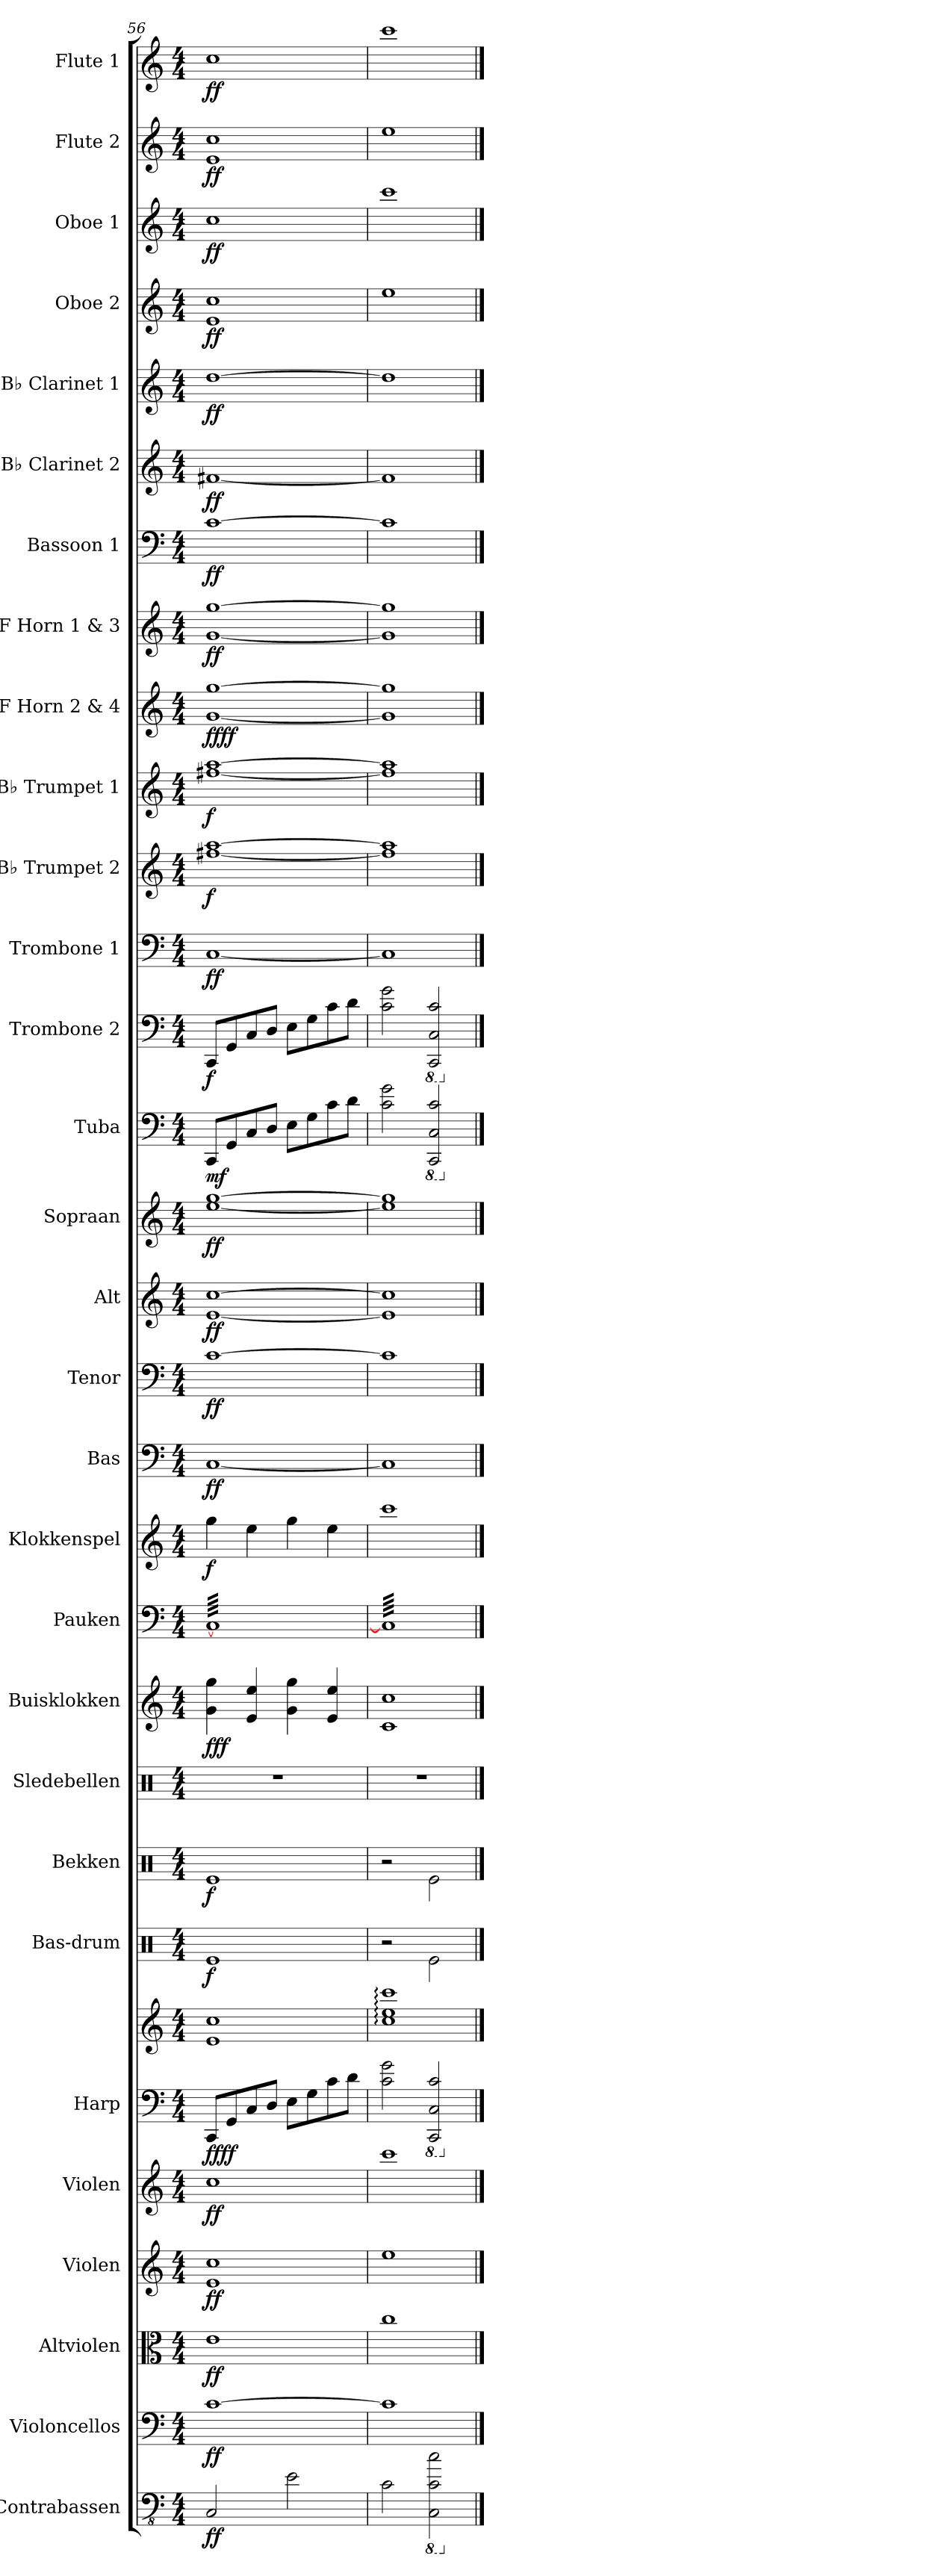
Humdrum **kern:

**kern	**dynam	**kern	**dynam	**kern	**dynam	**kern	**dynam	**kern	**dynam	**kern	**kern	**dynam	**kern	**dynam	**kern	**dynam	**kern	**kern	**dynam	**kern	**kern	**dynam	**kern	**dynam	**kern	**dynam	**kern	**dynam	**kern	**dynam	**kern	**dynam	**kern	**dynam	**kern	**dynam	**kern	**dynam	**kern	**dynam	**kern	**dynam	**kern	**dynam	**kern	**dynam	**kern	**dynam	**kern	**dynam	**kern	**dynam	**kern	**dynam	**kern	**dynam	**kern	**dynam
*part30	*part30	*part29	*part29	*part28	*part28	*part27	*part27	*part26	*part26	*part25	*part25	*part25	*part24	*part24	*part23	*part23	*part22	*part21	*part21	*part20	*part19	*part19	*part18	*part18	*part17	*part17	*part16	*part16	*part15	*part15	*part14	*part14	*part13	*part13	*part12	*part12	*part11	*part11	*part10	*part10	*part9	*part9	*part8	*part8	*part7	*part7	*part6	*part6	*part5	*part5	*part4	*part4	*part3	*part3	*part2	*part2	*part1	*part1
*staff31	*staff31	*staff30	*staff30	*staff29	*staff29	*staff28	*staff28	*staff27	*staff27	*staff26	*staff25	*staff25/26	*staff24	*staff24	*staff23	*staff23	*staff22	*staff21	*staff21	*staff20	*staff19	*staff19	*staff18	*staff18	*staff17	*staff17	*staff16	*staff16	*staff15	*staff15	*staff14	*staff14	*staff13	*staff13	*staff12	*staff12	*staff11	*staff11	*staff10	*staff10	*staff9	*staff9	*staff8	*staff8	*staff7	*staff7	*staff6	*staff6	*staff5	*staff5	*staff4	*staff4	*staff3	*staff3	*staff2	*staff2	*staff1	*staff1
*I"Contrabassen	*	*I"Violoncellos	*	*I"Altviolen	*	*I"Violen	*	*I"Violen	*	*I"Harp	*	*	*I"Bas-drum	*	*I"Bekken	*	*I"Sledebellen	*I"Buisklokken	*	*I"Pauken	*I"Klokkenspel	*	*I"Bas	*	*I"Tenor	*	*I"Alt	*	*I"Sopraan	*	*I"Tuba	*	*I"Trombone 2	*	*I"Trombone 1	*	*I"B♭ Trumpet 2	*	*I"B♭ Trumpet 1	*	*I"F Horn 2 &amp; 4	*	*I"F Horn 1 &amp; 3	*	*I"Bassoon 1	*	*I"B♭ Clarinet 2	*	*I"B♭ Clarinet 1	*	*I"Oboe 2	*	*I"Oboe 1	*	*I"Flute 2	*	*I"Flute 1	*
*I'Ca. Bsn.	*	*I'Vcs.	*	*I'A. Vln.	*	*I'Vln.	*	*I'Vln.	*	*I'Hrp.	*	*	*I'Bs. Dr.	*	*I'Bkn.	*	*I'Sl. Bel.	*	*	*I'Pauk.	*	*	*I'Bs.	*	*I'T.	*	*I'A.	*	*I'S.	*	*I'Tba.	*	*I'Tbn. 2	*	*I'Tbn. 1	*	*I'B♭ Tpt. 2	*	*I'B♭ Tpt. 1	*	*I'F Hn. 2 4	*	*I'F Hn. 1 3	*	*I'Bsn. 1	*	*I'B♭ Cl. 2	*	*I'B♭ Cl. 1	*	*I'Ob. 2	*	*I'Ob. 1	*	*I'Fl. 2	*	*I'Fl. 1	*
*clefFv4	*	*clefF4	*	*clefC3	*	*clefG2	*	*clefG2	*	*clefF4	*clefG2	*	*clefX	*	*clefX	*	*clefX	*clefG2	*	*clefF4	*clefG2	*	*clefF4	*	*clefF4	*	*clefG2	*	*clefG2	*	*clefF4	*	*clefF4	*	*clefF4	*	*clefG2	*	*clefG2	*	*clefG2	*	*clefG2	*	*clefF4	*	*clefG2	*	*clefG2	*	*clefG2	*	*clefG2	*	*clefG2	*	*clefG2	*
*	*	*	*	*	*	*	*	*	*	*	*	*	*	*	*	*	*	*	*	*	*ITrd-14c-24	*	*	*	*	*	*	*	*	*	*	*	*	*	*	*	*ITrd1c2	*	*ITrd1c2	*	*ITrd4c7	*	*ITrd4c7	*	*	*	*ITrd1c2	*	*ITrd1c2	*	*	*	*	*	*	*	*	*
*k[]	*	*k[]	*	*k[]	*	*k[]	*	*k[]	*	*k[]	*k[]	*	*k[]	*	*k[]	*	*k[]	*k[]	*	*k[]	*k[]	*	*k[]	*	*k[]	*	*k[]	*	*k[]	*	*k[]	*	*k[]	*	*k[]	*	*k[b-e-]	*	*k[b-e-]	*	*k[b-]	*	*k[b-]	*	*k[]	*	*k[b-e-]	*	*k[b-e-]	*	*k[]	*	*k[]	*	*k[]	*	*k[]	*
*M4/4	*	*M4/4	*	*M4/4	*	*M4/4	*	*M4/4	*	*M4/4	*M4/4	*	*M4/4	*	*M4/4	*	*M4/4	*M4/4	*	*M4/4	*M4/4	*	*M4/4	*	*M4/4	*	*M4/4	*	*M4/4	*	*M4/4	*	*M4/4	*	*M4/4	*	*M4/4	*	*M4/4	*	*M4/4	*	*M4/4	*	*M4/4	*	*M4/4	*	*M4/4	*	*M4/4	*	*M4/4	*	*M4/4	*	*M4/4	*
*MM60	*	*MM60	*	*MM60	*	*MM60	*	*MM60	*	*MM60	*MM60	*	*MM60	*	*MM60	*	*MM60	*MM60	*	*MM60	*MM60	*	*MM60	*	*MM60	*	*MM60	*	*MM60	*	*MM60	*	*MM60	*	*MM60	*	*MM60	*	*MM60	*	*MM60	*	*MM60	*	*MM60	*	*MM60	*	*MM60	*	*MM60	*	*MM60	*	*MM60	*	*MM60	*
=56	=56	=56	=56	=56	=56	=56	=56	=56	=56	=56	=56	=56	=56	=56	=56	=56	=56	=56	=56	=56	=56	=56	=56	=56	=56	=56	=56	=56	=56	=56	=56	=56	=56	=56	=56	=56	=56	=56	=56	=56	=56	=56	=56	=56	=56	=56	=56	=56	=56	=56	=56	=56	=56	=56	=56	=56	=56	=56
!	!LO:DY:b	!	!LO:DY:b	!	!LO:DY:b	!	!LO:DY:b	!	!LO:DY:b	!	!	!LO:DY:b=2	!	!	!	!	!	!	!	!	!	!	!	!	!	!	!	!	!	!	!	!	!	!	!	!	!	!	!	!	!	!	!	!	!	!	!	!	!	!	!	!	!	!	!	!	!	!
!	!	!	!	!	!	!	!	!	!	!	!	!LO:DY:n=1:b	!	!LO:DY:b	!	!LO:DY:b	!	!	!LO:DY:b	!	!	!LO:DY:b	!	!LO:DY:b	!	!LO:DY:b	!	!LO:DY:b	!	!LO:DY:b	!	!LO:DY:b	!	!LO:DY:b	!	!LO:DY:b	!	!LO:DY:b	!	!LO:DY:b	!	!LO:DY:b	!	!	!	!	!	!	!	!	!	!	!	!	!	!	!	!
!	!	!	!	!	!	!	!	!	!	!	!	!	!	!	!	!	!	!	!	!	!	!	!	!	!	!	!	!	!	!	!	!	!	!	!	!	!	!	!	!	!	!LO:DY:n=1:b	!	!LO:DY:b	!	!LO:DY:b	!	!LO:DY:b	!	!LO:DY:b	!	!LO:DY:b	!	!LO:DY:b	!	!LO:DY:b	!	!LO:DY:b
*	*	*	*	*	*	*	*	*	*	*	*	*	*	*	*	*	*	*	*	*tremolo	*	*	*	*	*	*	*	*	*	*	*	*	*	*	*	*	*	*	*	*	*	*	*	*	*	*	*	*	*	*	*	*	*	*	*	*	*	*
2CC/	ff	[1c	ff	1e	ff	1e 1cc	ff	1cc	ff	8CC/L	1e 1cc	ff ff	1Re	f	1Re	f	1r	4g\ 4gg\	fff	[64CLLLL	4gggg\	f	[1C	ff	[1c	ff	[1e [1cc	ff	[1ee [1gg	ff	8CC/L	mf	8CC/L	f	[1C	ff	[1een [1gg	f	[1een [1gg	f	[1c [1cc	ff ff	[1c [1cc	ff	[1c	ff	[1en	ff	[1cc	ff	1e 1cc	ff	1cc	ff	1e 1cc	ff	1cc	ff
.	.	.	.	.	.	.	.	.	.	.	.	.	.	.	.	.	.	.	.	64C	.	.	.	.	.	.	.	.	.	.	.	.	.	.	.	.	.	.	.	.	.	.	.	.	.	.	.	.	.	.	.	.	.	.	.	.	.	.
.	.	.	.	.	.	.	.	.	.	.	.	.	.	.	.	.	.	.	.	64C	.	.	.	.	.	.	.	.	.	.	.	.	.	.	.	.	.	.	.	.	.	.	.	.	.	.	.	.	.	.	.	.	.	.	.	.	.	.
.	.	.	.	.	.	.	.	.	.	.	.	.	.	.	.	.	.	.	.	64C	.	.	.	.	.	.	.	.	.	.	.	.	.	.	.	.	.	.	.	.	.	.	.	.	.	.	.	.	.	.	.	.	.	.	.	.	.	.
.	.	.	.	.	.	.	.	.	.	.	.	.	.	.	.	.	.	.	.	64C	.	.	.	.	.	.	.	.	.	.	.	.	.	.	.	.	.	.	.	.	.	.	.	.	.	.	.	.	.	.	.	.	.	.	.	.	.	.
.	.	.	.	.	.	.	.	.	.	.	.	.	.	.	.	.	.	.	.	64C	.	.	.	.	.	.	.	.	.	.	.	.	.	.	.	.	.	.	.	.	.	.	.	.	.	.	.	.	.	.	.	.	.	.	.	.	.	.
.	.	.	.	.	.	.	.	.	.	.	.	.	.	.	.	.	.	.	.	64C	.	.	.	.	.	.	.	.	.	.	.	.	.	.	.	.	.	.	.	.	.	.	.	.	.	.	.	.	.	.	.	.	.	.	.	.	.	.
.	.	.	.	.	.	.	.	.	.	.	.	.	.	.	.	.	.	.	.	64C	.	.	.	.	.	.	.	.	.	.	.	.	.	.	.	.	.	.	.	.	.	.	.	.	.	.	.	.	.	.	.	.	.	.	.	.	.	.
.	.	.	.	.	.	.	.	.	.	8GG/	.	.	.	.	.	.	.	.	.	64C	.	.	.	.	.	.	.	.	.	.	8GG/	.	8GG/	.	.	.	.	.	.	.	.	.	.	.	.	.	.	.	.	.	.	.	.	.	.	.	.	.
.	.	.	.	.	.	.	.	.	.	.	.	.	.	.	.	.	.	.	.	64C	.	.	.	.	.	.	.	.	.	.	.	.	.	.	.	.	.	.	.	.	.	.	.	.	.	.	.	.	.	.	.	.	.	.	.	.	.	.
.	.	.	.	.	.	.	.	.	.	.	.	.	.	.	.	.	.	.	.	64C	.	.	.	.	.	.	.	.	.	.	.	.	.	.	.	.	.	.	.	.	.	.	.	.	.	.	.	.	.	.	.	.	.	.	.	.	.	.
.	.	.	.	.	.	.	.	.	.	.	.	.	.	.	.	.	.	.	.	64C	.	.	.	.	.	.	.	.	.	.	.	.	.	.	.	.	.	.	.	.	.	.	.	.	.	.	.	.	.	.	.	.	.	.	.	.	.	.
.	.	.	.	.	.	.	.	.	.	.	.	.	.	.	.	.	.	.	.	64C	.	.	.	.	.	.	.	.	.	.	.	.	.	.	.	.	.	.	.	.	.	.	.	.	.	.	.	.	.	.	.	.	.	.	.	.	.	.
.	.	.	.	.	.	.	.	.	.	.	.	.	.	.	.	.	.	.	.	64C	.	.	.	.	.	.	.	.	.	.	.	.	.	.	.	.	.	.	.	.	.	.	.	.	.	.	.	.	.	.	.	.	.	.	.	.	.	.
.	.	.	.	.	.	.	.	.	.	.	.	.	.	.	.	.	.	.	.	64C	.	.	.	.	.	.	.	.	.	.	.	.	.	.	.	.	.	.	.	.	.	.	.	.	.	.	.	.	.	.	.	.	.	.	.	.	.	.
.	.	.	.	.	.	.	.	.	.	.	.	.	.	.	.	.	.	.	.	64C	.	.	.	.	.	.	.	.	.	.	.	.	.	.	.	.	.	.	.	.	.	.	.	.	.	.	.	.	.	.	.	.	.	.	.	.	.	.
.	.	.	.	.	.	.	.	.	.	8C/	.	.	.	.	.	.	.	4e/ 4ee/	.	64C	4eeee\	.	.	.	.	.	.	.	.	.	8C/	.	8C/	.	.	.	.	.	.	.	.	.	.	.	.	.	.	.	.	.	.	.	.	.	.	.	.	.
.	.	.	.	.	.	.	.	.	.	.	.	.	.	.	.	.	.	.	.	64C	.	.	.	.	.	.	.	.	.	.	.	.	.	.	.	.	.	.	.	.	.	.	.	.	.	.	.	.	.	.	.	.	.	.	.	.	.	.
.	.	.	.	.	.	.	.	.	.	.	.	.	.	.	.	.	.	.	.	64C	.	.	.	.	.	.	.	.	.	.	.	.	.	.	.	.	.	.	.	.	.	.	.	.	.	.	.	.	.	.	.	.	.	.	.	.	.	.
.	.	.	.	.	.	.	.	.	.	.	.	.	.	.	.	.	.	.	.	64C	.	.	.	.	.	.	.	.	.	.	.	.	.	.	.	.	.	.	.	.	.	.	.	.	.	.	.	.	.	.	.	.	.	.	.	.	.	.
.	.	.	.	.	.	.	.	.	.	.	.	.	.	.	.	.	.	.	.	64C	.	.	.	.	.	.	.	.	.	.	.	.	.	.	.	.	.	.	.	.	.	.	.	.	.	.	.	.	.	.	.	.	.	.	.	.	.	.
.	.	.	.	.	.	.	.	.	.	.	.	.	.	.	.	.	.	.	.	64C	.	.	.	.	.	.	.	.	.	.	.	.	.	.	.	.	.	.	.	.	.	.	.	.	.	.	.	.	.	.	.	.	.	.	.	.	.	.
.	.	.	.	.	.	.	.	.	.	.	.	.	.	.	.	.	.	.	.	64C	.	.	.	.	.	.	.	.	.	.	.	.	.	.	.	.	.	.	.	.	.	.	.	.	.	.	.	.	.	.	.	.	.	.	.	.	.	.
.	.	.	.	.	.	.	.	.	.	.	.	.	.	.	.	.	.	.	.	64C	.	.	.	.	.	.	.	.	.	.	.	.	.	.	.	.	.	.	.	.	.	.	.	.	.	.	.	.	.	.	.	.	.	.	.	.	.	.
.	.	.	.	.	.	.	.	.	.	8D/J	.	.	.	.	.	.	.	.	.	64C	.	.	.	.	.	.	.	.	.	.	8D/J	.	8D/J	.	.	.	.	.	.	.	.	.	.	.	.	.	.	.	.	.	.	.	.	.	.	.	.	.
.	.	.	.	.	.	.	.	.	.	.	.	.	.	.	.	.	.	.	.	64C	.	.	.	.	.	.	.	.	.	.	.	.	.	.	.	.	.	.	.	.	.	.	.	.	.	.	.	.	.	.	.	.	.	.	.	.	.	.
.	.	.	.	.	.	.	.	.	.	.	.	.	.	.	.	.	.	.	.	64C	.	.	.	.	.	.	.	.	.	.	.	.	.	.	.	.	.	.	.	.	.	.	.	.	.	.	.	.	.	.	.	.	.	.	.	.	.	.
.	.	.	.	.	.	.	.	.	.	.	.	.	.	.	.	.	.	.	.	64C	.	.	.	.	.	.	.	.	.	.	.	.	.	.	.	.	.	.	.	.	.	.	.	.	.	.	.	.	.	.	.	.	.	.	.	.	.	.
.	.	.	.	.	.	.	.	.	.	.	.	.	.	.	.	.	.	.	.	64C	.	.	.	.	.	.	.	.	.	.	.	.	.	.	.	.	.	.	.	.	.	.	.	.	.	.	.	.	.	.	.	.	.	.	.	.	.	.
.	.	.	.	.	.	.	.	.	.	.	.	.	.	.	.	.	.	.	.	64C	.	.	.	.	.	.	.	.	.	.	.	.	.	.	.	.	.	.	.	.	.	.	.	.	.	.	.	.	.	.	.	.	.	.	.	.	.	.
.	.	.	.	.	.	.	.	.	.	.	.	.	.	.	.	.	.	.	.	64C	.	.	.	.	.	.	.	.	.	.	.	.	.	.	.	.	.	.	.	.	.	.	.	.	.	.	.	.	.	.	.	.	.	.	.	.	.	.
.	.	.	.	.	.	.	.	.	.	.	.	.	.	.	.	.	.	.	.	64C	.	.	.	.	.	.	.	.	.	.	.	.	.	.	.	.	.	.	.	.	.	.	.	.	.	.	.	.	.	.	.	.	.	.	.	.	.	.
2E\	.	.	.	.	.	.	.	.	.	8E\L	.	.	.	.	.	.	.	4g\ 4gg\	.	64C	4gggg\	.	.	.	.	.	.	.	.	.	8E\L	.	8E\L	.	.	.	.	.	.	.	.	.	.	.	.	.	.	.	.	.	.	.	.	.	.	.	.	.
.	.	.	.	.	.	.	.	.	.	.	.	.	.	.	.	.	.	.	.	64C	.	.	.	.	.	.	.	.	.	.	.	.	.	.	.	.	.	.	.	.	.	.	.	.	.	.	.	.	.	.	.	.	.	.	.	.	.	.
.	.	.	.	.	.	.	.	.	.	.	.	.	.	.	.	.	.	.	.	64C	.	.	.	.	.	.	.	.	.	.	.	.	.	.	.	.	.	.	.	.	.	.	.	.	.	.	.	.	.	.	.	.	.	.	.	.	.	.
.	.	.	.	.	.	.	.	.	.	.	.	.	.	.	.	.	.	.	.	64C	.	.	.	.	.	.	.	.	.	.	.	.	.	.	.	.	.	.	.	.	.	.	.	.	.	.	.	.	.	.	.	.	.	.	.	.	.	.
.	.	.	.	.	.	.	.	.	.	.	.	.	.	.	.	.	.	.	.	64C	.	.	.	.	.	.	.	.	.	.	.	.	.	.	.	.	.	.	.	.	.	.	.	.	.	.	.	.	.	.	.	.	.	.	.	.	.	.
.	.	.	.	.	.	.	.	.	.	.	.	.	.	.	.	.	.	.	.	64C	.	.	.	.	.	.	.	.	.	.	.	.	.	.	.	.	.	.	.	.	.	.	.	.	.	.	.	.	.	.	.	.	.	.	.	.	.	.
.	.	.	.	.	.	.	.	.	.	.	.	.	.	.	.	.	.	.	.	64C	.	.	.	.	.	.	.	.	.	.	.	.	.	.	.	.	.	.	.	.	.	.	.	.	.	.	.	.	.	.	.	.	.	.	.	.	.	.
.	.	.	.	.	.	.	.	.	.	.	.	.	.	.	.	.	.	.	.	64C	.	.	.	.	.	.	.	.	.	.	.	.	.	.	.	.	.	.	.	.	.	.	.	.	.	.	.	.	.	.	.	.	.	.	.	.	.	.
.	.	.	.	.	.	.	.	.	.	8G\	.	.	.	.	.	.	.	.	.	64C	.	.	.	.	.	.	.	.	.	.	8G\	.	8G\	.	.	.	.	.	.	.	.	.	.	.	.	.	.	.	.	.	.	.	.	.	.	.	.	.
.	.	.	.	.	.	.	.	.	.	.	.	.	.	.	.	.	.	.	.	64C	.	.	.	.	.	.	.	.	.	.	.	.	.	.	.	.	.	.	.	.	.	.	.	.	.	.	.	.	.	.	.	.	.	.	.	.	.	.
.	.	.	.	.	.	.	.	.	.	.	.	.	.	.	.	.	.	.	.	64C	.	.	.	.	.	.	.	.	.	.	.	.	.	.	.	.	.	.	.	.	.	.	.	.	.	.	.	.	.	.	.	.	.	.	.	.	.	.
.	.	.	.	.	.	.	.	.	.	.	.	.	.	.	.	.	.	.	.	64C	.	.	.	.	.	.	.	.	.	.	.	.	.	.	.	.	.	.	.	.	.	.	.	.	.	.	.	.	.	.	.	.	.	.	.	.	.	.
.	.	.	.	.	.	.	.	.	.	.	.	.	.	.	.	.	.	.	.	64C	.	.	.	.	.	.	.	.	.	.	.	.	.	.	.	.	.	.	.	.	.	.	.	.	.	.	.	.	.	.	.	.	.	.	.	.	.	.
.	.	.	.	.	.	.	.	.	.	.	.	.	.	.	.	.	.	.	.	64C	.	.	.	.	.	.	.	.	.	.	.	.	.	.	.	.	.	.	.	.	.	.	.	.	.	.	.	.	.	.	.	.	.	.	.	.	.	.
.	.	.	.	.	.	.	.	.	.	.	.	.	.	.	.	.	.	.	.	64C	.	.	.	.	.	.	.	.	.	.	.	.	.	.	.	.	.	.	.	.	.	.	.	.	.	.	.	.	.	.	.	.	.	.	.	.	.	.
.	.	.	.	.	.	.	.	.	.	.	.	.	.	.	.	.	.	.	.	64C	.	.	.	.	.	.	.	.	.	.	.	.	.	.	.	.	.	.	.	.	.	.	.	.	.	.	.	.	.	.	.	.	.	.	.	.	.	.
.	.	.	.	.	.	.	.	.	.	8c\	.	.	.	.	.	.	.	4e/ 4ee/	.	64C	4eeee\	.	.	.	.	.	.	.	.	.	8c\	.	8c\	.	.	.	.	.	.	.	.	.	.	.	.	.	.	.	.	.	.	.	.	.	.	.	.	.
.	.	.	.	.	.	.	.	.	.	.	.	.	.	.	.	.	.	.	.	64C	.	.	.	.	.	.	.	.	.	.	.	.	.	.	.	.	.	.	.	.	.	.	.	.	.	.	.	.	.	.	.	.	.	.	.	.	.	.
.	.	.	.	.	.	.	.	.	.	.	.	.	.	.	.	.	.	.	.	64C	.	.	.	.	.	.	.	.	.	.	.	.	.	.	.	.	.	.	.	.	.	.	.	.	.	.	.	.	.	.	.	.	.	.	.	.	.	.
.	.	.	.	.	.	.	.	.	.	.	.	.	.	.	.	.	.	.	.	64C	.	.	.	.	.	.	.	.	.	.	.	.	.	.	.	.	.	.	.	.	.	.	.	.	.	.	.	.	.	.	.	.	.	.	.	.	.	.
.	.	.	.	.	.	.	.	.	.	.	.	.	.	.	.	.	.	.	.	64C	.	.	.	.	.	.	.	.	.	.	.	.	.	.	.	.	.	.	.	.	.	.	.	.	.	.	.	.	.	.	.	.	.	.	.	.	.	.
.	.	.	.	.	.	.	.	.	.	.	.	.	.	.	.	.	.	.	.	64C	.	.	.	.	.	.	.	.	.	.	.	.	.	.	.	.	.	.	.	.	.	.	.	.	.	.	.	.	.	.	.	.	.	.	.	.	.	.
.	.	.	.	.	.	.	.	.	.	.	.	.	.	.	.	.	.	.	.	64C	.	.	.	.	.	.	.	.	.	.	.	.	.	.	.	.	.	.	.	.	.	.	.	.	.	.	.	.	.	.	.	.	.	.	.	.	.	.
.	.	.	.	.	.	.	.	.	.	.	.	.	.	.	.	.	.	.	.	64C	.	.	.	.	.	.	.	.	.	.	.	.	.	.	.	.	.	.	.	.	.	.	.	.	.	.	.	.	.	.	.	.	.	.	.	.	.	.
.	.	.	.	.	.	.	.	.	.	8d\J	.	.	.	.	.	.	.	.	.	64C	.	.	.	.	.	.	.	.	.	.	8d\J	.	8d\J	.	.	.	.	.	.	.	.	.	.	.	.	.	.	.	.	.	.	.	.	.	.	.	.	.
.	.	.	.	.	.	.	.	.	.	.	.	.	.	.	.	.	.	.	.	64C	.	.	.	.	.	.	.	.	.	.	.	.	.	.	.	.	.	.	.	.	.	.	.	.	.	.	.	.	.	.	.	.	.	.	.	.	.	.
.	.	.	.	.	.	.	.	.	.	.	.	.	.	.	.	.	.	.	.	64C	.	.	.	.	.	.	.	.	.	.	.	.	.	.	.	.	.	.	.	.	.	.	.	.	.	.	.	.	.	.	.	.	.	.	.	.	.	.
.	.	.	.	.	.	.	.	.	.	.	.	.	.	.	.	.	.	.	.	64C	.	.	.	.	.	.	.	.	.	.	.	.	.	.	.	.	.	.	.	.	.	.	.	.	.	.	.	.	.	.	.	.	.	.	.	.	.	.
.	.	.	.	.	.	.	.	.	.	.	.	.	.	.	.	.	.	.	.	64C	.	.	.	.	.	.	.	.	.	.	.	.	.	.	.	.	.	.	.	.	.	.	.	.	.	.	.	.	.	.	.	.	.	.	.	.	.	.
.	.	.	.	.	.	.	.	.	.	.	.	.	.	.	.	.	.	.	.	64C	.	.	.	.	.	.	.	.	.	.	.	.	.	.	.	.	.	.	.	.	.	.	.	.	.	.	.	.	.	.	.	.	.	.	.	.	.	.
.	.	.	.	.	.	.	.	.	.	.	.	.	.	.	.	.	.	.	.	64C	.	.	.	.	.	.	.	.	.	.	.	.	.	.	.	.	.	.	.	.	.	.	.	.	.	.	.	.	.	.	.	.	.	.	.	.	.	.
.	.	.	.	.	.	.	.	.	.	.	.	.	.	.	.	.	.	.	.	64CJJJJ	.	.	.	.	.	.	.	.	.	.	.	.	.	.	.	.	.	.	.	.	.	.	.	.	.	.	.	.	.	.	.	.	.	.	.	.	.	.
=57	=57	=57	=57	=57	=57	=57	=57	=57	=57	=57	=57	=57	=57	=57	=57	=57	=57	=57	=57	=57	=57	=57	=57	=57	=57	=57	=57	=57	=57	=57	=57	=57	=57	=57	=57	=57	=57	=57	=57	=57	=57	=57	=57	=57	=57	=57	=57	=57	=57	=57	=57	=57	=57	=57	=57	=57	=57	=57
*	*	*	*	*	*	*	*	*	*	*	*	*	*	*	*	*	*	*	*	*	*	*	*	*	*	*	*	*	*	*	*	*	*	*	*	*	*	*	*	*	*	*	*	*	*	*	*	*	*	*	*	*	*	*	*	*	*MM40	*
2C\	.	1c]	.	1cc	.	1ee	.	1ccc	.	2c\ 2g\	1cc: 1ee: 1ccc:	.	2r	.	2r	.	1r	1c 1cc	.	64C]LLLL	1ccccc	.	1C]	.	1c]	.	1e] 1cc]	.	1ee] 1gg]	.	2c\ 2g\	.	2c\ 2g\	.	1C]	.	1ee] 1gg]	.	1ee] 1gg]	.	1c] 1cc]	.	1c] 1cc]	.	1c]	.	1e]	.	1cc]	.	1ee	.	1ccc	.	1ee	.	1ccc	.
.	.	.	.	.	.	.	.	.	.	.	.	.	.	.	.	.	.	.	.	64C	.	.	.	.	.	.	.	.	.	.	.	.	.	.	.	.	.	.	.	.	.	.	.	.	.	.	.	.	.	.	.	.	.	.	.	.	.	.
.	.	.	.	.	.	.	.	.	.	.	.	.	.	.	.	.	.	.	.	64C	.	.	.	.	.	.	.	.	.	.	.	.	.	.	.	.	.	.	.	.	.	.	.	.	.	.	.	.	.	.	.	.	.	.	.	.	.	.
.	.	.	.	.	.	.	.	.	.	.	.	.	.	.	.	.	.	.	.	64C	.	.	.	.	.	.	.	.	.	.	.	.	.	.	.	.	.	.	.	.	.	.	.	.	.	.	.	.	.	.	.	.	.	.	.	.	.	.
.	.	.	.	.	.	.	.	.	.	.	.	.	.	.	.	.	.	.	.	64C	.	.	.	.	.	.	.	.	.	.	.	.	.	.	.	.	.	.	.	.	.	.	.	.	.	.	.	.	.	.	.	.	.	.	.	.	.	.
.	.	.	.	.	.	.	.	.	.	.	.	.	.	.	.	.	.	.	.	64C	.	.	.	.	.	.	.	.	.	.	.	.	.	.	.	.	.	.	.	.	.	.	.	.	.	.	.	.	.	.	.	.	.	.	.	.	.	.
.	.	.	.	.	.	.	.	.	.	.	.	.	.	.	.	.	.	.	.	64C	.	.	.	.	.	.	.	.	.	.	.	.	.	.	.	.	.	.	.	.	.	.	.	.	.	.	.	.	.	.	.	.	.	.	.	.	.	.
.	.	.	.	.	.	.	.	.	.	.	.	.	.	.	.	.	.	.	.	64C	.	.	.	.	.	.	.	.	.	.	.	.	.	.	.	.	.	.	.	.	.	.	.	.	.	.	.	.	.	.	.	.	.	.	.	.	.	.
.	.	.	.	.	.	.	.	.	.	.	.	.	.	.	.	.	.	.	.	64C	.	.	.	.	.	.	.	.	.	.	.	.	.	.	.	.	.	.	.	.	.	.	.	.	.	.	.	.	.	.	.	.	.	.	.	.	.	.
.	.	.	.	.	.	.	.	.	.	.	.	.	.	.	.	.	.	.	.	64C	.	.	.	.	.	.	.	.	.	.	.	.	.	.	.	.	.	.	.	.	.	.	.	.	.	.	.	.	.	.	.	.	.	.	.	.	.	.
.	.	.	.	.	.	.	.	.	.	.	.	.	.	.	.	.	.	.	.	64C	.	.	.	.	.	.	.	.	.	.	.	.	.	.	.	.	.	.	.	.	.	.	.	.	.	.	.	.	.	.	.	.	.	.	.	.	.	.
.	.	.	.	.	.	.	.	.	.	.	.	.	.	.	.	.	.	.	.	64C	.	.	.	.	.	.	.	.	.	.	.	.	.	.	.	.	.	.	.	.	.	.	.	.	.	.	.	.	.	.	.	.	.	.	.	.	.	.
.	.	.	.	.	.	.	.	.	.	.	.	.	.	.	.	.	.	.	.	64C	.	.	.	.	.	.	.	.	.	.	.	.	.	.	.	.	.	.	.	.	.	.	.	.	.	.	.	.	.	.	.	.	.	.	.	.	.	.
.	.	.	.	.	.	.	.	.	.	.	.	.	.	.	.	.	.	.	.	64C	.	.	.	.	.	.	.	.	.	.	.	.	.	.	.	.	.	.	.	.	.	.	.	.	.	.	.	.	.	.	.	.	.	.	.	.	.	.
.	.	.	.	.	.	.	.	.	.	.	.	.	.	.	.	.	.	.	.	64C	.	.	.	.	.	.	.	.	.	.	.	.	.	.	.	.	.	.	.	.	.	.	.	.	.	.	.	.	.	.	.	.	.	.	.	.	.	.
.	.	.	.	.	.	.	.	.	.	.	.	.	.	.	.	.	.	.	.	64C	.	.	.	.	.	.	.	.	.	.	.	.	.	.	.	.	.	.	.	.	.	.	.	.	.	.	.	.	.	.	.	.	.	.	.	.	.	.
.	.	.	.	.	.	.	.	.	.	.	.	.	.	.	.	.	.	.	.	64C	.	.	.	.	.	.	.	.	.	.	.	.	.	.	.	.	.	.	.	.	.	.	.	.	.	.	.	.	.	.	.	.	.	.	.	.	.	.
.	.	.	.	.	.	.	.	.	.	.	.	.	.	.	.	.	.	.	.	64C	.	.	.	.	.	.	.	.	.	.	.	.	.	.	.	.	.	.	.	.	.	.	.	.	.	.	.	.	.	.	.	.	.	.	.	.	.	.
.	.	.	.	.	.	.	.	.	.	.	.	.	.	.	.	.	.	.	.	64C	.	.	.	.	.	.	.	.	.	.	.	.	.	.	.	.	.	.	.	.	.	.	.	.	.	.	.	.	.	.	.	.	.	.	.	.	.	.
.	.	.	.	.	.	.	.	.	.	.	.	.	.	.	.	.	.	.	.	64C	.	.	.	.	.	.	.	.	.	.	.	.	.	.	.	.	.	.	.	.	.	.	.	.	.	.	.	.	.	.	.	.	.	.	.	.	.	.
.	.	.	.	.	.	.	.	.	.	.	.	.	.	.	.	.	.	.	.	64C	.	.	.	.	.	.	.	.	.	.	.	.	.	.	.	.	.	.	.	.	.	.	.	.	.	.	.	.	.	.	.	.	.	.	.	.	.	.
.	.	.	.	.	.	.	.	.	.	.	.	.	.	.	.	.	.	.	.	64C	.	.	.	.	.	.	.	.	.	.	.	.	.	.	.	.	.	.	.	.	.	.	.	.	.	.	.	.	.	.	.	.	.	.	.	.	.	.
.	.	.	.	.	.	.	.	.	.	.	.	.	.	.	.	.	.	.	.	64C	.	.	.	.	.	.	.	.	.	.	.	.	.	.	.	.	.	.	.	.	.	.	.	.	.	.	.	.	.	.	.	.	.	.	.	.	.	.
.	.	.	.	.	.	.	.	.	.	.	.	.	.	.	.	.	.	.	.	64C	.	.	.	.	.	.	.	.	.	.	.	.	.	.	.	.	.	.	.	.	.	.	.	.	.	.	.	.	.	.	.	.	.	.	.	.	.	.
.	.	.	.	.	.	.	.	.	.	.	.	.	.	.	.	.	.	.	.	64C	.	.	.	.	.	.	.	.	.	.	.	.	.	.	.	.	.	.	.	.	.	.	.	.	.	.	.	.	.	.	.	.	.	.	.	.	.	.
.	.	.	.	.	.	.	.	.	.	.	.	.	.	.	.	.	.	.	.	64C	.	.	.	.	.	.	.	.	.	.	.	.	.	.	.	.	.	.	.	.	.	.	.	.	.	.	.	.	.	.	.	.	.	.	.	.	.	.
.	.	.	.	.	.	.	.	.	.	.	.	.	.	.	.	.	.	.	.	64C	.	.	.	.	.	.	.	.	.	.	.	.	.	.	.	.	.	.	.	.	.	.	.	.	.	.	.	.	.	.	.	.	.	.	.	.	.	.
.	.	.	.	.	.	.	.	.	.	.	.	.	.	.	.	.	.	.	.	64C	.	.	.	.	.	.	.	.	.	.	.	.	.	.	.	.	.	.	.	.	.	.	.	.	.	.	.	.	.	.	.	.	.	.	.	.	.	.
.	.	.	.	.	.	.	.	.	.	.	.	.	.	.	.	.	.	.	.	64C	.	.	.	.	.	.	.	.	.	.	.	.	.	.	.	.	.	.	.	.	.	.	.	.	.	.	.	.	.	.	.	.	.	.	.	.	.	.
.	.	.	.	.	.	.	.	.	.	.	.	.	.	.	.	.	.	.	.	64C	.	.	.	.	.	.	.	.	.	.	.	.	.	.	.	.	.	.	.	.	.	.	.	.	.	.	.	.	.	.	.	.	.	.	.	.	.	.
.	.	.	.	.	.	.	.	.	.	.	.	.	.	.	.	.	.	.	.	64C	.	.	.	.	.	.	.	.	.	.	.	.	.	.	.	.	.	.	.	.	.	.	.	.	.	.	.	.	.	.	.	.	.	.	.	.	.	.
.	.	.	.	.	.	.	.	.	.	.	.	.	.	.	.	.	.	.	.	64C	.	.	.	.	.	.	.	.	.	.	.	.	.	.	.	.	.	.	.	.	.	.	.	.	.	.	.	.	.	.	.	.	.	.	.	.	.	.
*8ba	*	*	*	*	*	*	*	*	*	*	*	*	*	*	*	*	*	*	*	*	*	*	*	*	*	*	*	*	*	*	*	*	*	*	*	*	*	*	*	*	*	*	*	*	*	*	*	*	*	*	*	*	*	*	*	*	*	*
*	*	*	*	*	*	*	*	*	*	*8ba	*	*	*	*	*	*	*	*	*	*	*	*	*	*	*	*	*	*	*	*	*	*	*	*	*	*	*	*	*	*	*	*	*	*	*	*	*	*	*	*	*	*	*	*	*	*	*	*
*	*	*	*	*	*	*	*	*	*	*	*	*	*	*	*	*	*	*	*	*	*	*	*	*	*	*	*	*	*	*	*8ba	*	*	*	*	*	*	*	*	*	*	*	*	*	*	*	*	*	*	*	*	*	*	*	*	*	*	*
*	*	*	*	*	*	*	*	*	*	*	*	*	*	*	*	*	*	*	*	*	*	*	*	*	*	*	*	*	*	*	*	*	*8ba	*	*	*	*	*	*	*	*	*	*	*	*	*	*	*	*	*	*	*	*	*	*	*	*	*
2CCC\ 2CC\ 2C\	.	.	.	.	.	.	.	.	.	2CCC/ 2CC/ 2C/	.	.	2Re\	.	2Re\	.	.	.	.	64C	.	.	.	.	.	.	.	.	.	.	2CCC/ 2CC/ 2C/	.	2CCC/ 2CC/ 2C/	.	.	.	.	.	.	.	.	.	.	.	.	.	.	.	.	.	.	.	.	.	.	.	.	.
.	.	.	.	.	.	.	.	.	.	.	.	.	.	.	.	.	.	.	.	64C	.	.	.	.	.	.	.	.	.	.	.	.	.	.	.	.	.	.	.	.	.	.	.	.	.	.	.	.	.	.	.	.	.	.	.	.	.	.
.	.	.	.	.	.	.	.	.	.	.	.	.	.	.	.	.	.	.	.	64C	.	.	.	.	.	.	.	.	.	.	.	.	.	.	.	.	.	.	.	.	.	.	.	.	.	.	.	.	.	.	.	.	.	.	.	.	.	.
.	.	.	.	.	.	.	.	.	.	.	.	.	.	.	.	.	.	.	.	64C	.	.	.	.	.	.	.	.	.	.	.	.	.	.	.	.	.	.	.	.	.	.	.	.	.	.	.	.	.	.	.	.	.	.	.	.	.	.
.	.	.	.	.	.	.	.	.	.	.	.	.	.	.	.	.	.	.	.	64C	.	.	.	.	.	.	.	.	.	.	.	.	.	.	.	.	.	.	.	.	.	.	.	.	.	.	.	.	.	.	.	.	.	.	.	.	.	.
.	.	.	.	.	.	.	.	.	.	.	.	.	.	.	.	.	.	.	.	64C	.	.	.	.	.	.	.	.	.	.	.	.	.	.	.	.	.	.	.	.	.	.	.	.	.	.	.	.	.	.	.	.	.	.	.	.	.	.
.	.	.	.	.	.	.	.	.	.	.	.	.	.	.	.	.	.	.	.	64C	.	.	.	.	.	.	.	.	.	.	.	.	.	.	.	.	.	.	.	.	.	.	.	.	.	.	.	.	.	.	.	.	.	.	.	.	.	.
.	.	.	.	.	.	.	.	.	.	.	.	.	.	.	.	.	.	.	.	64C	.	.	.	.	.	.	.	.	.	.	.	.	.	.	.	.	.	.	.	.	.	.	.	.	.	.	.	.	.	.	.	.	.	.	.	.	.	.
.	.	.	.	.	.	.	.	.	.	.	.	.	.	.	.	.	.	.	.	64C	.	.	.	.	.	.	.	.	.	.	.	.	.	.	.	.	.	.	.	.	.	.	.	.	.	.	.	.	.	.	.	.	.	.	.	.	.	.
.	.	.	.	.	.	.	.	.	.	.	.	.	.	.	.	.	.	.	.	64C	.	.	.	.	.	.	.	.	.	.	.	.	.	.	.	.	.	.	.	.	.	.	.	.	.	.	.	.	.	.	.	.	.	.	.	.	.	.
.	.	.	.	.	.	.	.	.	.	.	.	.	.	.	.	.	.	.	.	64C	.	.	.	.	.	.	.	.	.	.	.	.	.	.	.	.	.	.	.	.	.	.	.	.	.	.	.	.	.	.	.	.	.	.	.	.	.	.
.	.	.	.	.	.	.	.	.	.	.	.	.	.	.	.	.	.	.	.	64C	.	.	.	.	.	.	.	.	.	.	.	.	.	.	.	.	.	.	.	.	.	.	.	.	.	.	.	.	.	.	.	.	.	.	.	.	.	.
.	.	.	.	.	.	.	.	.	.	.	.	.	.	.	.	.	.	.	.	64C	.	.	.	.	.	.	.	.	.	.	.	.	.	.	.	.	.	.	.	.	.	.	.	.	.	.	.	.	.	.	.	.	.	.	.	.	.	.
.	.	.	.	.	.	.	.	.	.	.	.	.	.	.	.	.	.	.	.	64C	.	.	.	.	.	.	.	.	.	.	.	.	.	.	.	.	.	.	.	.	.	.	.	.	.	.	.	.	.	.	.	.	.	.	.	.	.	.
.	.	.	.	.	.	.	.	.	.	.	.	.	.	.	.	.	.	.	.	64C	.	.	.	.	.	.	.	.	.	.	.	.	.	.	.	.	.	.	.	.	.	.	.	.	.	.	.	.	.	.	.	.	.	.	.	.	.	.
.	.	.	.	.	.	.	.	.	.	.	.	.	.	.	.	.	.	.	.	64C	.	.	.	.	.	.	.	.	.	.	.	.	.	.	.	.	.	.	.	.	.	.	.	.	.	.	.	.	.	.	.	.	.	.	.	.	.	.
.	.	.	.	.	.	.	.	.	.	.	.	.	.	.	.	.	.	.	.	64C	.	.	.	.	.	.	.	.	.	.	.	.	.	.	.	.	.	.	.	.	.	.	.	.	.	.	.	.	.	.	.	.	.	.	.	.	.	.
.	.	.	.	.	.	.	.	.	.	.	.	.	.	.	.	.	.	.	.	64C	.	.	.	.	.	.	.	.	.	.	.	.	.	.	.	.	.	.	.	.	.	.	.	.	.	.	.	.	.	.	.	.	.	.	.	.	.	.
.	.	.	.	.	.	.	.	.	.	.	.	.	.	.	.	.	.	.	.	64C	.	.	.	.	.	.	.	.	.	.	.	.	.	.	.	.	.	.	.	.	.	.	.	.	.	.	.	.	.	.	.	.	.	.	.	.	.	.
.	.	.	.	.	.	.	.	.	.	.	.	.	.	.	.	.	.	.	.	64C	.	.	.	.	.	.	.	.	.	.	.	.	.	.	.	.	.	.	.	.	.	.	.	.	.	.	.	.	.	.	.	.	.	.	.	.	.	.
.	.	.	.	.	.	.	.	.	.	.	.	.	.	.	.	.	.	.	.	64C	.	.	.	.	.	.	.	.	.	.	.	.	.	.	.	.	.	.	.	.	.	.	.	.	.	.	.	.	.	.	.	.	.	.	.	.	.	.
.	.	.	.	.	.	.	.	.	.	.	.	.	.	.	.	.	.	.	.	64C	.	.	.	.	.	.	.	.	.	.	.	.	.	.	.	.	.	.	.	.	.	.	.	.	.	.	.	.	.	.	.	.	.	.	.	.	.	.
.	.	.	.	.	.	.	.	.	.	.	.	.	.	.	.	.	.	.	.	64C	.	.	.	.	.	.	.	.	.	.	.	.	.	.	.	.	.	.	.	.	.	.	.	.	.	.	.	.	.	.	.	.	.	.	.	.	.	.
.	.	.	.	.	.	.	.	.	.	.	.	.	.	.	.	.	.	.	.	64C	.	.	.	.	.	.	.	.	.	.	.	.	.	.	.	.	.	.	.	.	.	.	.	.	.	.	.	.	.	.	.	.	.	.	.	.	.	.
.	.	.	.	.	.	.	.	.	.	.	.	.	.	.	.	.	.	.	.	64C	.	.	.	.	.	.	.	.	.	.	.	.	.	.	.	.	.	.	.	.	.	.	.	.	.	.	.	.	.	.	.	.	.	.	.	.	.	.
.	.	.	.	.	.	.	.	.	.	.	.	.	.	.	.	.	.	.	.	64C	.	.	.	.	.	.	.	.	.	.	.	.	.	.	.	.	.	.	.	.	.	.	.	.	.	.	.	.	.	.	.	.	.	.	.	.	.	.
.	.	.	.	.	.	.	.	.	.	.	.	.	.	.	.	.	.	.	.	64C	.	.	.	.	.	.	.	.	.	.	.	.	.	.	.	.	.	.	.	.	.	.	.	.	.	.	.	.	.	.	.	.	.	.	.	.	.	.
.	.	.	.	.	.	.	.	.	.	.	.	.	.	.	.	.	.	.	.	64C	.	.	.	.	.	.	.	.	.	.	.	.	.	.	.	.	.	.	.	.	.	.	.	.	.	.	.	.	.	.	.	.	.	.	.	.	.	.
.	.	.	.	.	.	.	.	.	.	.	.	.	.	.	.	.	.	.	.	64C	.	.	.	.	.	.	.	.	.	.	.	.	.	.	.	.	.	.	.	.	.	.	.	.	.	.	.	.	.	.	.	.	.	.	.	.	.	.
.	.	.	.	.	.	.	.	.	.	.	.	.	.	.	.	.	.	.	.	64C	.	.	.	.	.	.	.	.	.	.	.	.	.	.	.	.	.	.	.	.	.	.	.	.	.	.	.	.	.	.	.	.	.	.	.	.	.	.
.	.	.	.	.	.	.	.	.	.	.	.	.	.	.	.	.	.	.	.	64C	.	.	.	.	.	.	.	.	.	.	.	.	.	.	.	.	.	.	.	.	.	.	.	.	.	.	.	.	.	.	.	.	.	.	.	.	.	.
.	.	.	.	.	.	.	.	.	.	.	.	.	.	.	.	.	.	.	.	64CJJJJ	.	.	.	.	.	.	.	.	.	.	.	.	.	.	.	.	.	.	.	.	.	.	.	.	.	.	.	.	.	.	.	.	.	.	.	.	.	.
*	*	*	*	*	*	*	*	*	*	*	*	*	*	*	*	*	*	*	*	*Xtremolo	*	*	*	*	*	*	*	*	*	*	*	*	*	*	*	*	*	*	*	*	*	*	*	*	*	*	*	*	*	*	*	*	*	*	*	*	*	*
*X8ba	*	*	*	*	*	*	*	*	*	*	*	*	*	*	*	*	*	*	*	*	*	*	*	*	*	*	*	*	*	*	*	*	*	*	*	*	*	*	*	*	*	*	*	*	*	*	*	*	*	*	*	*	*	*	*	*	*	*
*	*	*	*	*	*	*	*	*	*	*X8ba	*	*	*	*	*	*	*	*	*	*	*	*	*	*	*	*	*	*	*	*	*	*	*	*	*	*	*	*	*	*	*	*	*	*	*	*	*	*	*	*	*	*	*	*	*	*	*	*
*	*	*	*	*	*	*	*	*	*	*	*	*	*	*	*	*	*	*	*	*	*	*	*	*	*	*	*	*	*	*	*X8ba	*	*	*	*	*	*	*	*	*	*	*	*	*	*	*	*	*	*	*	*	*	*	*	*	*	*	*
*	*	*	*	*	*	*	*	*	*	*	*	*	*	*	*	*	*	*	*	*	*	*	*	*	*	*	*	*	*	*	*	*	*X8ba	*	*	*	*	*	*	*	*	*	*	*	*	*	*	*	*	*	*	*	*	*	*	*	*	*
==	==	==	==	==	==	==	==	==	==	==	==	==	==	==	==	==	==	==	==	==	==	==	==	==	==	==	==	==	==	==	==	==	==	==	==	==	==	==	==	==	==	==	==	==	==	==	==	==	==	==	==	==	==	==	==	==	==	==
*-	*-	*-	*-	*-	*-	*-	*-	*-	*-	*-	*-	*-	*-	*-	*-	*-	*-	*-	*-	*-	*-	*-	*-	*-	*-	*-	*-	*-	*-	*-	*-	*-	*-	*-	*-	*-	*-	*-	*-	*-	*-	*-	*-	*-	*-	*-	*-	*-	*-	*-	*-	*-	*-	*-	*-	*-	*-	*-
